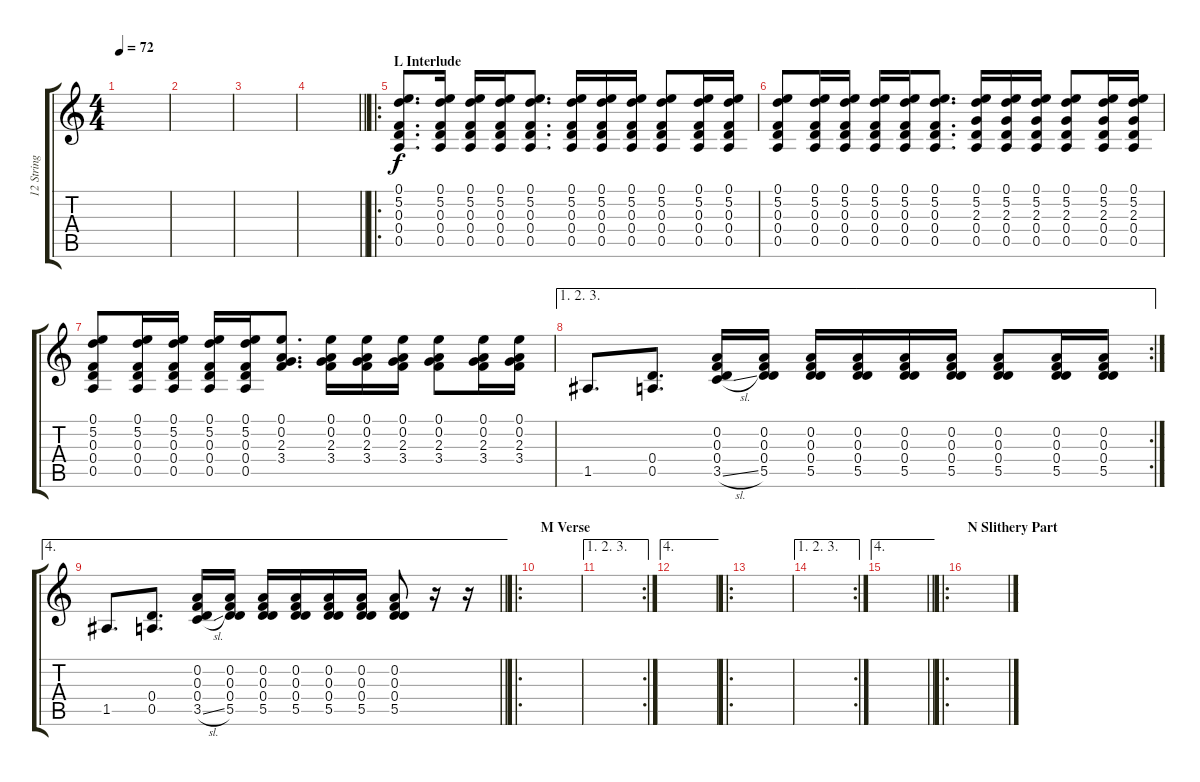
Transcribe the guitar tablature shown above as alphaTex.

\track ("12 String Acoustic" "12 String ") {instrument acousticguitarsteel}
\staff {score tabs}
\tuning (E4 A3 F3 D3 A2 D2) {hide}
\ts (4 4)
\tempo 72
\clef g2
\ks c
|
|
|
\barLineRight lightlight
|
\ro
\section ("" "L Interlude")
(0.1 5.2 0.3 0.4 0.5).8{d volume 5} (0.1 5.2 0.3 0.4 0.5).16 (0.1 5.2 0.3 0.4 0.5).16 (0.1 5.2 0.3 0.4 0.5).16 (0.1 5.2 0.3 0.4 0.5).8{d} (0.1 5.2 0.3 0.4 0.5).16 (0.1 5.2 0.3 0.4 0.5).16 (0.1 5.2 0.3 0.4 0.5).16 (0.1 5.2 0.3 0.4 0.5).8 (0.1 5.2 0.3 0.4 0.5).16 (0.1 5.2 0.3 0.4 0.5).16 |
(0.1 5.2 0.3 0.4 0.5).8 (0.1 5.2 0.3 0.4 0.5).16 (0.1 5.2 0.3 0.4 0.5).16 (0.1 5.2 0.3 0.4 0.5).16 (0.1 5.2 0.3 0.4 0.5).16 (0.1 5.2 0.3 0.4 0.5).8{d} (0.1 5.2 2.3 0.4 0.5).16 (0.1 5.2 2.3 0.4 0.5).16 (0.1 5.2 2.3 0.4 0.5).16 (0.1 5.2 2.3 0.4 0.5).8 (0.1 5.2 2.3 0.4 0.5).16 (0.1 5.2 2.3 0.4 0.5).16 |
(0.1 5.2 0.3 0.4 0.5).8 (0.1 5.2 0.3 0.4 0.5).16 (0.1 5.2 0.3 0.4 0.5).16 (0.1 5.2 0.3 0.4 0.5).16 (0.1 5.2 0.3 0.4 0.5).16 (0.1 0.2 2.3 3.4).8{d} (0.1 0.2 2.3 3.4).16 (0.1 0.2 2.3 3.4).16 (0.1 0.2 2.3 3.4).16 (0.1 0.2 2.3 3.4).8 (0.1 0.2 2.3 3.4).16 (0.1 0.2 2.3 3.4).16 |
\ae (1 2 3)
\rc 2
1.5.8{d} (0.4 0.5).8{d} (0.2 0.3 0.4 3.5{sl}).16 (0.2 0.3 0.4 5.5).16 (0.2 0.3 0.4 5.5).16 (0.2 0.3 0.4 5.5).16 (0.2 0.3 0.4 5.5).16 (0.2 0.3 0.4 5.5).16 (0.2 0.3 0.4 5.5).8 (0.2 0.3 0.4 5.5).16 (0.2 0.3 0.4 5.5).16 |
\ae 4
\barLineRight lightlight
1.5.8{d} (0.4 0.5).8{d} (0.2 0.3 0.4 3.5{sl}).16 (0.2 0.3 0.4 5.5).16 (0.2 0.3 0.4 5.5).16 (0.2 0.3 0.4 5.5).16 (0.2 0.3 0.4 5.5).16 (0.2 0.3 0.4 5.5).16 (0.2 0.3 0.4 5.5).8 r.16 r.16 |
\ro
\section ("" "M Verse")
|
\ae (1 2 3)
\rc 2
|
\ae 4
|
\ro
|
\ae (1 2 3)
\rc 2
|
\ae 4
\barLineRight lightlight
|
\ro
\section ("" "N Slithery Part")
